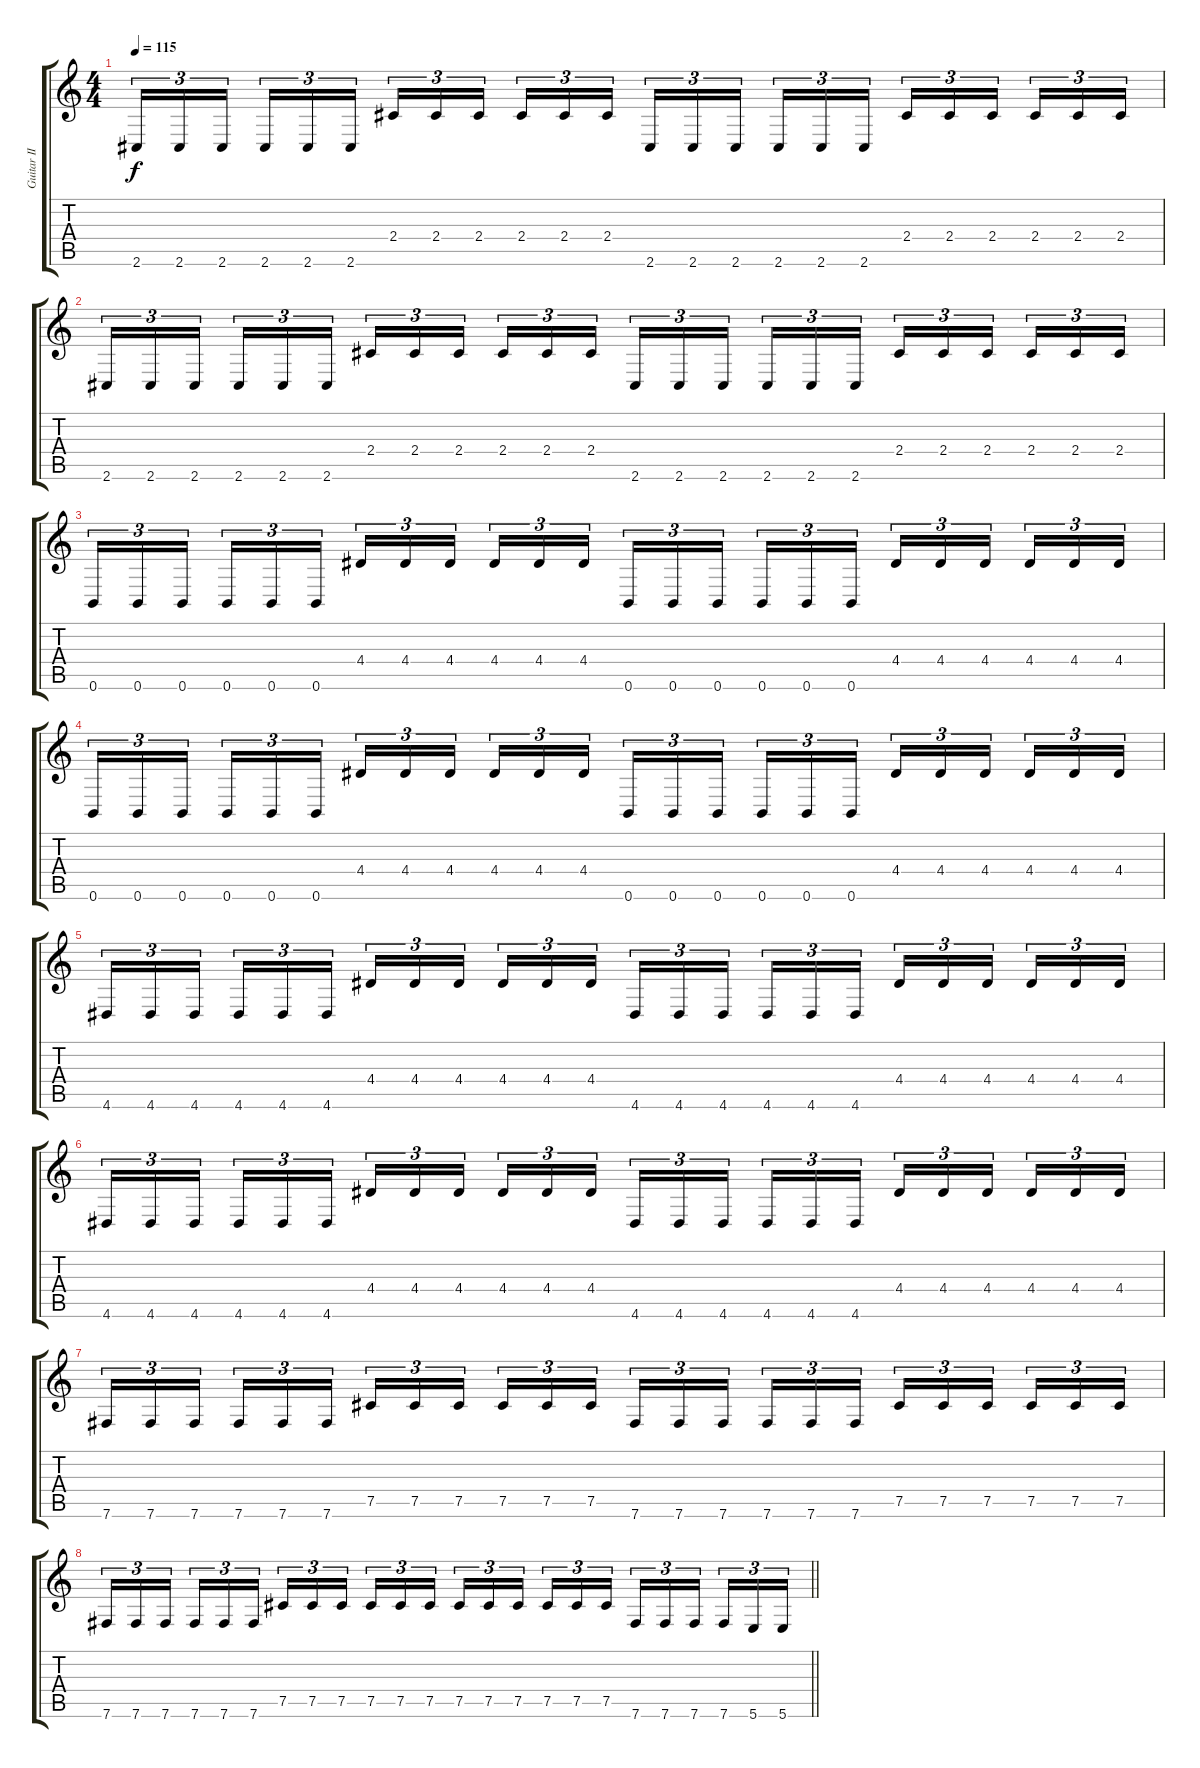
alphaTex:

\track ("Guitar II" "Guitar II") {instrument distortionguitar}
\staff {score tabs}
\tuning (Db4 Ab3 E3 B2 Gb2 B1) {hide}
\ts (4 4)
\tempo 115
\clef g2
\ks c
2.6.16{tu (3 2) dy f} 2.6.16{tu (3 2)} 2.6.16{tu (3 2)} 2.6.16{tu (3 2)} 2.6.16{tu (3 2)} 2.6.16{tu (3 2)} 2.4.16{tu (3 2)} 2.4.16{tu (3 2)} 2.4.16{tu (3 2)} 2.4.16{tu (3 2)} 2.4.16{tu (3 2)} 2.4.16{tu (3 2)} 2.6.16{tu (3 2)} 2.6.16{tu (3 2)} 2.6.16{tu (3 2)} 2.6.16{tu (3 2)} 2.6.16{tu (3 2)} 2.6.16{tu (3 2)} 2.4.16{tu (3 2)} 2.4.16{tu (3 2)} 2.4.16{tu (3 2)} 2.4.16{tu (3 2)} 2.4.16{tu (3 2)} 2.4.16{tu (3 2)} |
2.6.16{tu (3 2)} 2.6.16{tu (3 2)} 2.6.16{tu (3 2)} 2.6.16{tu (3 2)} 2.6.16{tu (3 2)} 2.6.16{tu (3 2)} 2.4.16{tu (3 2)} 2.4.16{tu (3 2)} 2.4.16{tu (3 2)} 2.4.16{tu (3 2)} 2.4.16{tu (3 2)} 2.4.16{tu (3 2)} 2.6.16{tu (3 2)} 2.6.16{tu (3 2)} 2.6.16{tu (3 2)} 2.6.16{tu (3 2)} 2.6.16{tu (3 2)} 2.6.16{tu (3 2)} 2.4.16{tu (3 2)} 2.4.16{tu (3 2)} 2.4.16{tu (3 2)} 2.4.16{tu (3 2)} 2.4.16{tu (3 2)} 2.4.16{tu (3 2)} |
0.6.16{tu (3 2)} 0.6.16{tu (3 2)} 0.6.16{tu (3 2)} 0.6.16{tu (3 2)} 0.6.16{tu (3 2)} 0.6.16{tu (3 2)} 4.4.16{tu (3 2)} 4.4.16{tu (3 2)} 4.4.16{tu (3 2)} 4.4.16{tu (3 2)} 4.4.16{tu (3 2)} 4.4.16{tu (3 2)} 0.6.16{tu (3 2)} 0.6.16{tu (3 2)} 0.6.16{tu (3 2)} 0.6.16{tu (3 2)} 0.6.16{tu (3 2)} 0.6.16{tu (3 2)} 4.4.16{tu (3 2)} 4.4.16{tu (3 2)} 4.4.16{tu (3 2)} 4.4.16{tu (3 2)} 4.4.16{tu (3 2)} 4.4.16{tu (3 2)} |
0.6.16{tu (3 2)} 0.6.16{tu (3 2)} 0.6.16{tu (3 2)} 0.6.16{tu (3 2)} 0.6.16{tu (3 2)} 0.6.16{tu (3 2)} 4.4.16{tu (3 2)} 4.4.16{tu (3 2)} 4.4.16{tu (3 2)} 4.4.16{tu (3 2)} 4.4.16{tu (3 2)} 4.4.16{tu (3 2)} 0.6.16{tu (3 2)} 0.6.16{tu (3 2)} 0.6.16{tu (3 2)} 0.6.16{tu (3 2)} 0.6.16{tu (3 2)} 0.6.16{tu (3 2)} 4.4.16{tu (3 2)} 4.4.16{tu (3 2)} 4.4.16{tu (3 2)} 4.4.16{tu (3 2)} 4.4.16{tu (3 2)} 4.4.16{tu (3 2)} |
4.6.16{tu (3 2)} 4.6.16{tu (3 2)} 4.6.16{tu (3 2)} 4.6.16{tu (3 2)} 4.6.16{tu (3 2)} 4.6.16{tu (3 2)} 4.4.16{tu (3 2)} 4.4.16{tu (3 2)} 4.4.16{tu (3 2)} 4.4.16{tu (3 2)} 4.4.16{tu (3 2)} 4.4.16{tu (3 2)} 4.6.16{tu (3 2)} 4.6.16{tu (3 2)} 4.6.16{tu (3 2)} 4.6.16{tu (3 2)} 4.6.16{tu (3 2)} 4.6.16{tu (3 2)} 4.4.16{tu (3 2)} 4.4.16{tu (3 2)} 4.4.16{tu (3 2)} 4.4.16{tu (3 2)} 4.4.16{tu (3 2)} 4.4.16{tu (3 2)} |
4.6.16{tu (3 2)} 4.6.16{tu (3 2)} 4.6.16{tu (3 2)} 4.6.16{tu (3 2)} 4.6.16{tu (3 2)} 4.6.16{tu (3 2)} 4.4.16{tu (3 2)} 4.4.16{tu (3 2)} 4.4.16{tu (3 2)} 4.4.16{tu (3 2)} 4.4.16{tu (3 2)} 4.4.16{tu (3 2)} 4.6.16{tu (3 2)} 4.6.16{tu (3 2)} 4.6.16{tu (3 2)} 4.6.16{tu (3 2)} 4.6.16{tu (3 2)} 4.6.16{tu (3 2)} 4.4.16{tu (3 2)} 4.4.16{tu (3 2)} 4.4.16{tu (3 2)} 4.4.16{tu (3 2)} 4.4.16{tu (3 2)} 4.4.16{tu (3 2)} |
7.6.16{tu (3 2)} 7.6.16{tu (3 2)} 7.6.16{tu (3 2)} 7.6.16{tu (3 2)} 7.6.16{tu (3 2)} 7.6.16{tu (3 2)} 7.5.16{tu (3 2)} 7.5.16{tu (3 2)} 7.5.16{tu (3 2)} 7.5.16{tu (3 2)} 7.5.16{tu (3 2)} 7.5.16{tu (3 2)} 7.6.16{tu (3 2)} 7.6.16{tu (3 2)} 7.6.16{tu (3 2)} 7.6.16{tu (3 2)} 7.6.16{tu (3 2)} 7.6.16{tu (3 2)} 7.5.16{tu (3 2)} 7.5.16{tu (3 2)} 7.5.16{tu (3 2)} 7.5.16{tu (3 2)} 7.5.16{tu (3 2)} 7.5.16{tu (3 2)} |
\barLineRight lightlight
7.6.16{tu (3 2)} 7.6.16{tu (3 2)} 7.6.16{tu (3 2)} 7.6.16{tu (3 2)} 7.6.16{tu (3 2)} 7.6.16{tu (3 2)} 7.5.16{tu (3 2)} 7.5.16{tu (3 2)} 7.5.16{tu (3 2)} 7.5.16{tu (3 2)} 7.5.16{tu (3 2)} 7.5.16{tu (3 2)} 7.5.16{tu (3 2)} 7.5.16{tu (3 2)} 7.5.16{tu (3 2)} 7.5.16{tu (3 2)} 7.5.16{tu (3 2)} 7.5.16{tu (3 2)} 7.6.16{tu (3 2)} 7.6.16{tu (3 2)} 7.6.16{tu (3 2)} 7.6.16{tu (3 2)} 5.6.16{tu (3 2)} 5.6.16{tu (3 2)}
